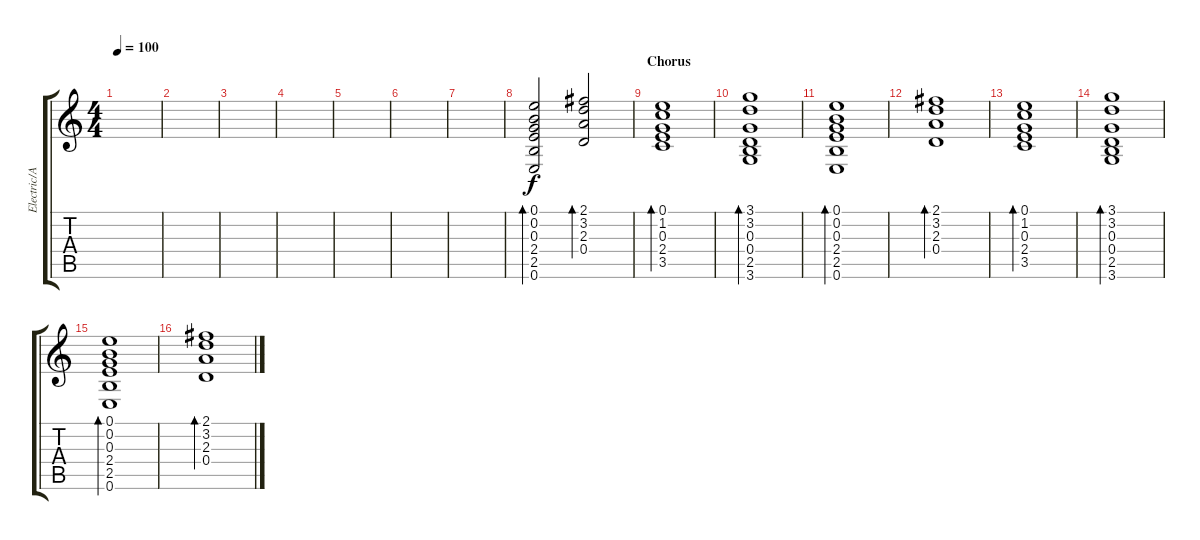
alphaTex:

\track ("Electric/Acoustic Guitars" "Electric/A") {instrument acousticguitarsteel}
\staff {score tabs}
\tuning (E4 B3 G3 D3 A2 E2) {hide}
\ts (4 4)
\tempo 100
\clef g2
\ks c
|
|
|
|
|
|
|
(0.1 0.2 0.3 2.4 2.5 0.6).2{bd 60} (2.1 3.2 2.3 0.4).2{bd 60} |
\section ("" "Chorus")
(0.1 1.2 0.3 2.4 3.5).1{bd 60} |
(3.1 3.2 0.3 0.4 2.5 3.6).1{bd 60} |
(0.1 0.2 0.3 2.4 2.5 0.6).1{bd 60} |
(2.1 3.2 2.3 0.4).1{bd 60} |
(0.1 1.2 0.3 2.4 3.5).1{bd 60} |
(3.1 3.2 0.3 0.4 2.5 3.6).1{bd 60} |
(0.1 0.2 0.3 2.4 2.5 0.6).1{bd 60} |
(2.1 3.2 2.3 0.4).1{bd 60}
